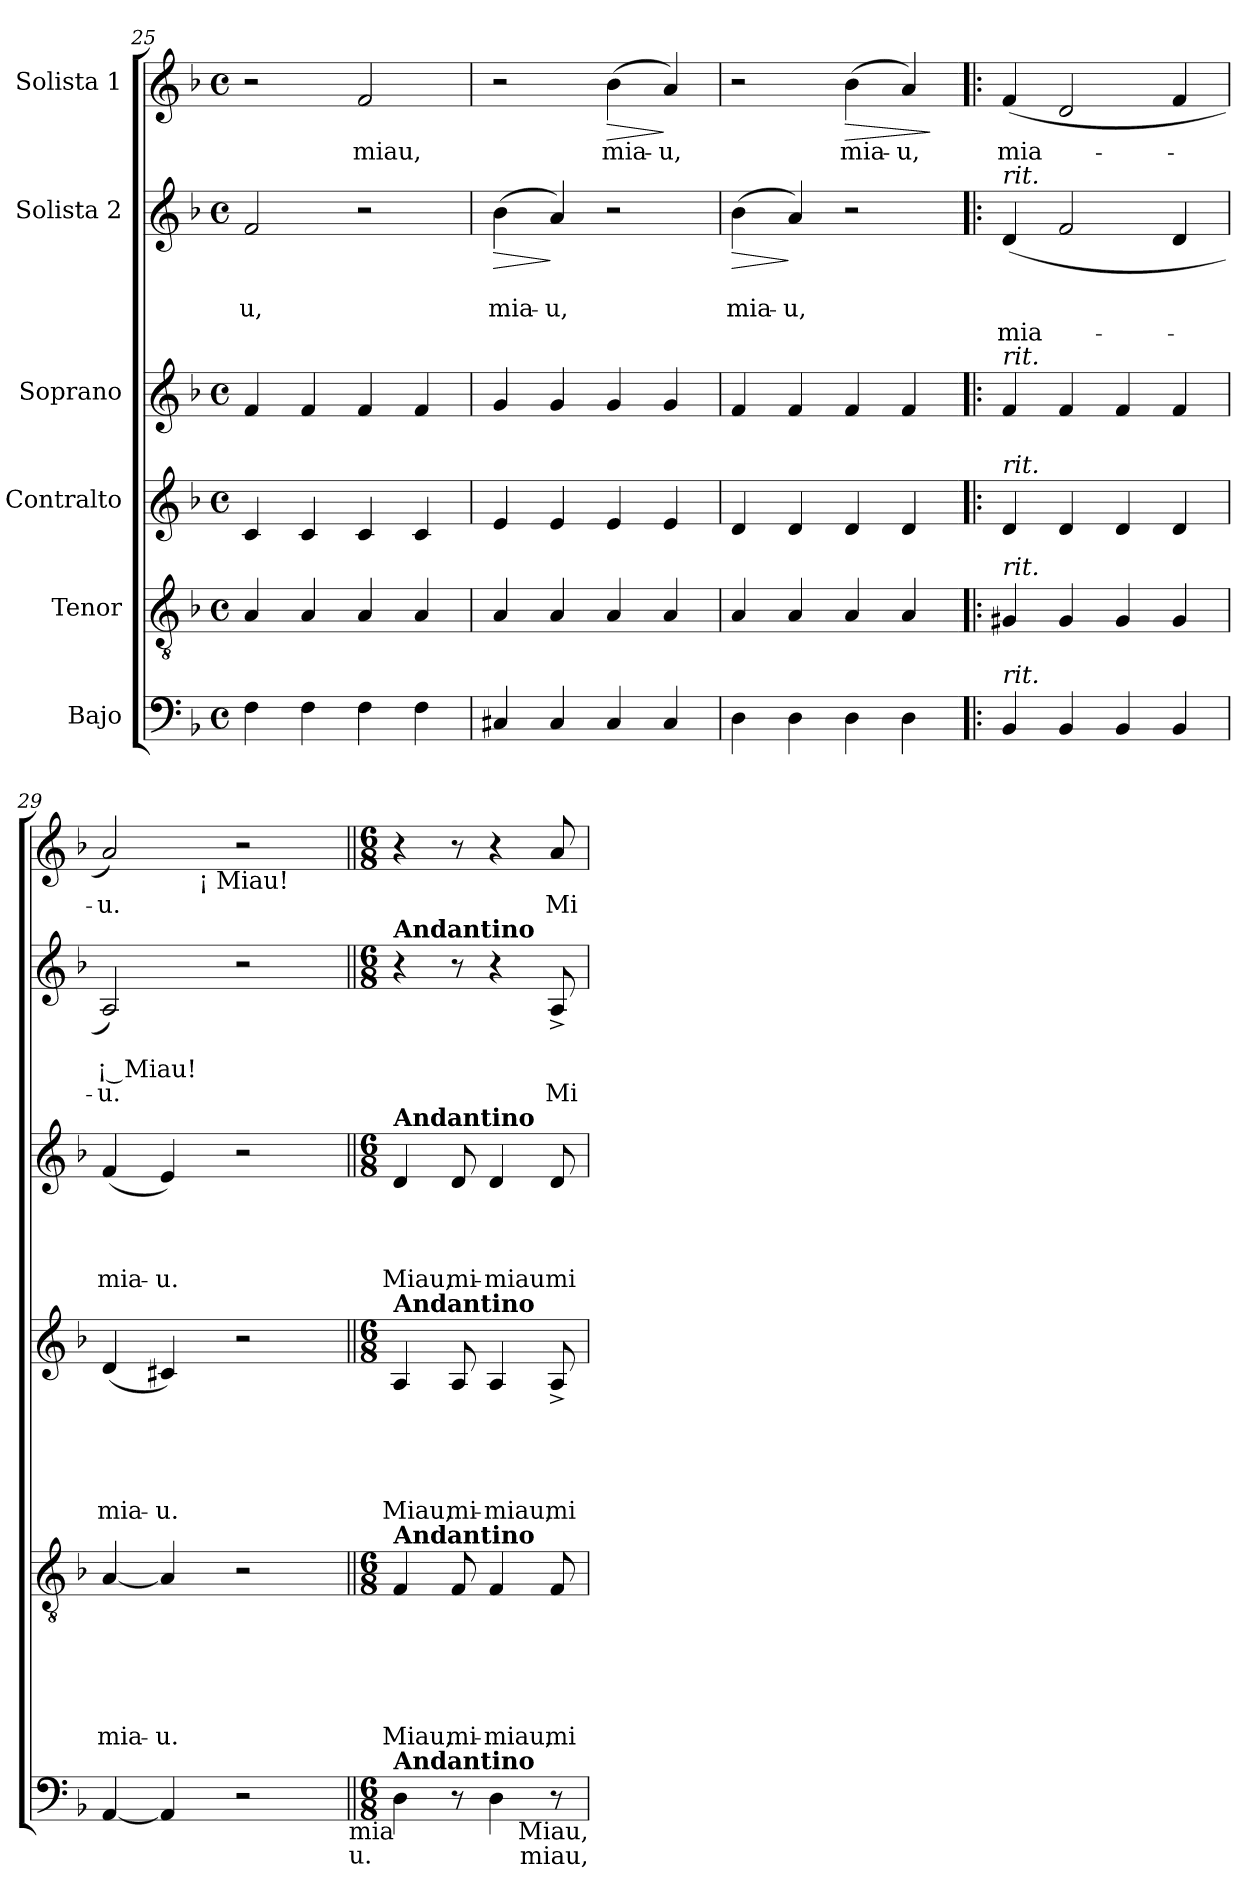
**kern	**kern	**text	**text	**text	**text	**text	**text	**kern	**text	**text	**text	**text	**text	**kern	**text	**text	**text	**text	**kern	**text	**text	**text	**dynam	**kern	**text	**dynam
*part6	*part5	*part5	*part5	*part5	*part5	*part5	*part5	*part4	*part4	*part4	*part4	*part4	*part4	*part3	*part3	*part3	*part3	*part3	*part2	*part2	*part2	*part2	*part2	*part1	*part1	*part1
*staff6	*staff5	*staff5	*staff5	*staff5	*staff5	*staff5	*staff5	*staff4	*staff4	*staff4	*staff4	*staff4	*staff4	*staff3	*staff3	*staff3	*staff3	*staff3	*staff2	*staff2	*staff2	*staff2	*staff2	*staff1	*staff1	*staff1
*I"Bajo	*I"Tenor	*	*	*	*	*	*	*I"Contralto	*	*	*	*	*	*I"Soprano	*	*	*	*	*I"Solista 2	*	*	*	*	*I"Solista 1	*	*
*clefF4	*clefGv2	*	*	*	*	*	*	*clefG2	*	*	*	*	*	*clefG2	*	*	*	*	*clefG2	*	*	*	*	*clefG2	*	*
*ITrd7c12	*	*	*	*	*	*	*	*	*	*	*	*	*	*	*	*	*	*	*	*	*	*	*	*	*	*
*k[b-]	*k[b-]	*	*	*	*	*	*	*k[b-]	*	*	*	*	*	*k[b-]	*	*	*	*	*k[b-]	*	*	*	*	*k[b-]	*	*
*F:	*F:	*	*	*	*	*	*	*F:	*	*	*	*	*	*F:	*	*	*	*	*F:	*	*	*	*	*F:	*	*
*M4/4	*M4/4	*	*	*	*	*	*	*M4/4	*	*	*	*	*	*M4/4	*	*	*	*	*M4/4	*	*	*	*	*M4/4	*	*
*met(c)	*met(c)	*	*	*	*	*	*	*met(c)	*	*	*	*	*	*met(c)	*	*	*	*	*met(c)	*	*	*	*	*met(c)	*	*
=25	=25	=25	=25	=25	=25	=25	=25	=25	=25	=25	=25	=25	=25	=25	=25	=25	=25	=25	=25	=25	=25	=25	=25	=25	=25	=25
!	!	!	!	!	!	!	!	!	!	!	!	!	!	!	!	!	!	!	!	!	!LO:LY:b	!	!	!	!	!
4FF\	4A/	.	.	.	.	.	.	4c/	.	.	.	.	.	4f/	.	.	.	.	2f/	.	-u,	.	.	2r	.	.
4FF\	4A/	.	.	.	.	.	.	4c/	.	.	.	.	.	4f/	.	.	.	.	.	.	.	.	.	.	.	.
!	!	!	!	!	!	!	!	!	!	!	!	!	!	!	!	!	!	!	!	!	!	!	!	!	!LO:LY:b	!
4FF\	4A/	.	.	.	.	.	.	4c/	.	.	.	.	.	4f/	.	.	.	.	2r	.	.	.	.	2f/	miau,	.
4FF\	4A/	.	.	.	.	.	.	4c/	.	.	.	.	.	4f/	.	.	.	.	.	.	.	.	.	.	.	.
=26	=26	=26	=26	=26	=26	=26	=26	=26	=26	=26	=26	=26	=26	=26	=26	=26	=26	=26	=26	=26	=26	=26	=26	=26	=26	=26
!	!	!	!	!	!	!	!	!	!	!	!	!	!	!	!	!	!	!	!	!	!LO:LY:b	!	!LO:HP:b	!	!	!
4CC#X/	4A/	.	.	.	.	.	.	4e/	.	.	.	.	.	4g/	.	.	.	.	(>4b-\	.	mia-	.	>	2r	.	.
!	!	!	!	!	!	!	!	!	!	!	!	!	!	!	!	!	!	!	!	!	!LO:LY:b	!	!	!	!	!
4CC#/	4A/	.	.	.	.	.	.	4e/	.	.	.	.	.	4g/	.	.	.	.	4a/)	.	-u,	.	]	.	.	.
!	!	!	!	!	!	!	!	!	!	!	!	!	!	!	!	!	!	!	!	!	!	!	!	!	!LO:LY:b	!LO:HP:b
4CC#/	4A/	.	.	.	.	.	.	4e/	.	.	.	.	.	4g/	.	.	.	.	2r	.	.	.	.	(>4b-\	mia-	>
!	!	!	!	!	!	!	!	!	!	!	!	!	!	!	!	!	!	!	!	!	!	!	!	!	!LO:LY:b	!
4CC#/	4A/	.	.	.	.	.	.	4e/	.	.	.	.	.	4g/	.	.	.	.	.	.	.	.	.	4a/)	-u,	]
=27	=27	=27	=27	=27	=27	=27	=27	=27	=27	=27	=27	=27	=27	=27	=27	=27	=27	=27	=27	=27	=27	=27	=27	=27	=27	=27
!	!	!	!	!	!	!	!	!	!	!	!	!	!	!	!	!	!	!	!	!	!LO:LY:b	!	!LO:HP:b	!	!	!
4DD\	4A/	.	.	.	.	.	.	4d/	.	.	.	.	.	4f/	.	.	.	.	(>4b-\	.	mia-	.	>	2r	.	.
!	!	!	!	!	!	!	!	!	!	!	!	!	!	!	!	!	!	!	!	!	!LO:LY:b	!	!	!	!	!
4DD\	4A/	.	.	.	.	.	.	4d/	.	.	.	.	.	4f/	.	.	.	.	4a/)	.	-u,	.	]	.	.	.
!	!	!	!	!	!	!	!	!	!	!	!	!	!	!	!	!	!	!	!	!	!	!	!	!	!LO:LY:b	!LO:HP:b
4DD\	4A/	.	.	.	.	.	.	4d/	.	.	.	.	.	4f/	.	.	.	.	2r	.	.	.	.	(>4b-\	mia-	>
!	!	!	!	!	!	!	!	!	!	!	!	!	!	!	!	!	!	!	!	!	!	!	!	!	!LO:LY:b	!
4DD\	4A/	.	.	.	.	.	.	4d/	.	.	.	.	.	4f/	.	.	.	.	.	.	.	.	.	4a/)	-u,	.
.	.	.	.	.	.	.	.	.	.	.	.	.	.	.	.	.	.	.	.	.	.	.	.	.	.	]
!!LO:PB:g=z
=28!|:	=28!|:	=28!|:	=28!|:	=28!|:	=28!|:	=28!|:	=28!|:	=28!|:	=28!|:	=28!|:	=28!|:	=28!|:	=28!|:	=28!|:	=28!|:	=28!|:	=28!|:	=28!|:	=28!|:	=28!|:	=28!|:	=28!|:	=28!|:	=28!|:	=28!|:	=28!|:
!	!	!	!	!	!	!	!	!	!	!	!	!	!	!	!	!	!	!	!LO:TX:a:i:t=rit.	!	!	!	!	!	!	!
!	!	!	!	!	!	!	!	!	!	!	!	!	!	!LO:TX:a:i:t=rit.	!	!	!	!	!	!	!	!	!	!	!	!
!	!	!	!	!	!	!	!	!LO:TX:a:i:t=rit.	!	!	!	!	!	!	!	!	!	!	!	!	!	!	!	!	!	!
!	!LO:TX:a:i:t=rit.	!	!	!	!	!	!	!	!	!	!	!	!	!	!	!	!	!	!	!	!	!	!	!	!	!
!LO:TX:a:i:t=rit.	!	!	!	!	!	!	!	!	!	!	!	!	!	!	!	!	!	!	!	!	!	!	!	!	!	!
!	!	!	!	!	!	!	!	!	!	!	!	!	!	!	!	!	!	!	!	!	!	!LO:LY:b	!	!	!LO:LY:b	!
4BBB-/	4G#X/	.	.	.	.	.	.	4d/	.	.	.	.	.	4f/	.	.	.	.	(<4d/	.	.	mia-	.	(<4f/	mia-	.
4BBB-/	4G#/	.	.	.	.	.	.	4d/	.	.	.	.	.	4f/	.	.	.	.	2f/	.	.	.	.	2d/	.	.
4BBB-/	4G#/	.	.	.	.	.	.	4d/	.	.	.	.	.	4f/	.	.	.	.	.	.	.	.	.	.	.	.
4BBB-/	4G#/	.	.	.	.	.	.	4d/	.	.	.	.	.	4f/	.	.	.	.	4d/	.	.	.	.	4f/	.	.
=29	=29	=29	=29	=29	=29	=29	=29	=29	=29	=29	=29	=29	=29	=29	=29	=29	=29	=29	=29	=29	=29	=29	=29	=29	=29	=29
!	!	!	!	!	!	!	!LO:LY:b	!	!	!	!	!	!LO:LY:b	!	!	!	!	!LO:LY:b	!	!	!LO:LY:b	!LO:LY:b	!	!	!LO:LY:b	!
*	*	*	*	*	*	*	*	*	*	*	*	*	*	*	*	*	*	*	*	*	*	*	*	*^	*	*
[<4AAA/	[<4A/	.	.	.	.	.	mia-	(<4d/	.	.	.	.	mia-	(<4f/	.	.	.	mia-	2A/)	.	¡ Miau!	-u.	.	2a/)	4.ryy	-u.	.
!	!	!	!	!	!	!	!LO:LY:b	!	!	!	!	!	!LO:LY:b	!	!	!	!	!LO:LY:b	!	!	!	!	!	!	!	!	!
4AAA/]	4A/]	.	.	.	.	.	-u.	4c#X/)	.	.	.	.	-u.	4e/)	.	.	.	-u.	.	.	.	.	.	.	.	.	.
!	!	!	!	!	!	!	!	!	!	!	!	!	!	!	!	!	!	!	!	!	!	!	!	!	!LO:TX:b:t=¡ Miau!	!	!
.	.	.	.	.	.	.	.	.	.	.	.	.	.	.	.	.	.	.	.	.	.	.	.	.	2ryy	.	.
2r	2r	.	.	.	.	.	.	2r	.	.	.	.	.	2r	.	.	.	.	2r	.	.	.	.	2r	.	.	.
.	.	.	.	.	.	.	.	.	.	.	.	.	.	.	.	.	.	.	.	.	.	.	.	.	8ryy	.	.
!LO:TX:b:t=mia	!	!	!	!	!	!	!	!	!	!	!	!	!	!	!	!	!	!	!	!	!	!	!	!	!	!	!
!LO:TX:b:t=u.	!	!	!	!	!	!	!	!	!	!	!	!	!	!	!	!	!	!	!	!	!	!	!	!	!	!	!
*	*	*	*	*	*	*	*	*	*	*	*	*	*	*	*	*	*	*	*	*	*	*	*	*v	*v	*	*
=30||	=30||	=30||	=30||	=30||	=30||	=30||	=30||	=30||	=30||	=30||	=30||	=30||	=30||	=30||	=30||	=30||	=30||	=30||	=30||	=30||	=30||	=30||	=30||	=30||	=30||	=30||
*M6/8	*M6/8	*	*	*	*	*	*	*M6/8	*	*	*	*	*	*M6/8	*	*	*	*	*M6/8	*	*	*	*	*M6/8	*	*
*	*	*	*	*	*	*	*	*	*	*	*	*	*	*	*	*	*	*	*	*	*	*	*	*^	*	*
!	!	!	!	!	!	!	!	!	!	!	!	!	!	!	!	!	!	!	!	!	!	!	!	!LO:TX:a:B:t=Andantino	!	!	!
!	!	!	!	!	!	!	!	!	!	!	!	!	!	!	!	!	!	!	!LO:TX:a:B:t=Andantino	!	!	!	!	!	!	!	!
!	!	!	!	!	!	!	!	!	!	!	!	!	!	!LO:TX:a:B:t=Andantino	!	!	!	!	!	!	!	!	!	!	!	!	!
!	!	!	!	!	!	!	!	!LO:TX:a:B:t=Andantino	!	!	!	!	!	!	!	!	!	!	!	!	!	!	!	!	!	!	!
!	!LO:TX:a:B:t=Andantino	!	!	!	!	!	!	!	!	!	!	!	!	!	!	!	!	!	!	!	!	!	!	!	!	!	!
!LO:TX:a:B:t=Andantino	!	!	!	!	!	!	!	!	!	!	!	!	!	!	!	!	!	!	!	!	!	!	!	!	!	!	!
!	!	!	!	!	!	!	!LO:LY:b	!	!	!	!	!	!LO:LY:b	!	!	!	!	!LO:LY:b	!	!	!	!	!	!	!	!	!
*	*	*	*	*	*	*	*	*	*	*	*	*	*	*	*	*	*	*	*	*	*	*	*	*v	*v	*	*
4DD\	4F/	.	.	.	.	.	Miau,	4A/	.	.	.	.	Miau,	4d/	.	.	.	Miau,	4r	.	.	.	.	4r	.	.
!	!	!	!	!	!	!	!LO:LY:b	!	!	!	!	!	!LO:LY:b	!	!	!	!	!LO:LY:b	!	!	!	!	!	!	!	!
8r	8F/	.	.	.	.	.	mi-	8A/	.	.	.	.	mi-	8d/	.	.	.	mi-	8r	.	.	.	.	8r	.	.
!	!	!	!	!	!	!	!LO:LY:b	!	!	!	!	!	!LO:LY:b	!	!	!	!	!LO:LY:b	!	!	!	!	!	!	!	!
4DD\	4F/	.	.	.	.	.	-miau,	4A/	.	.	.	.	-miau,	4d/	.	.	.	-miau	4r	.	.	.	.	4r	.	.
!	!	!	!	!	!	!	!LO:LY:b	!	!	!	!	!	!LO:LY:b	!	!	!	!	!LO:LY:b	!	!	!	!LO:LY:b	!	!	!LO:LY:b	!
8r	8F/	.	.	.	.	.	mi-	8A^</	.	.	.	.	mi-	8d/	.	.	.	mi-	8A^</	.	.	Mi-	.	8a/	Mi-	.
!LO:TX:b:t=Miau,	!	!	!	!	!	!	!	!	!	!	!	!	!	!	!	!	!	!	!	!	!	!	!	!	!	!
!LO:TX:b:t=miau,	!	!	!	!	!	!	!	!	!	!	!	!	!	!	!	!	!	!	!	!	!	!	!	!	!	!
=	=	=	=	=	=	=	=	=	=	=	=	=	=	=	=	=	=	=	=	=	=	=	=	=	=	=
*-	*-	*-	*-	*-	*-	*-	*-	*-	*-	*-	*-	*-	*-	*-	*-	*-	*-	*-	*-	*-	*-	*-	*-	*-	*-	*-
